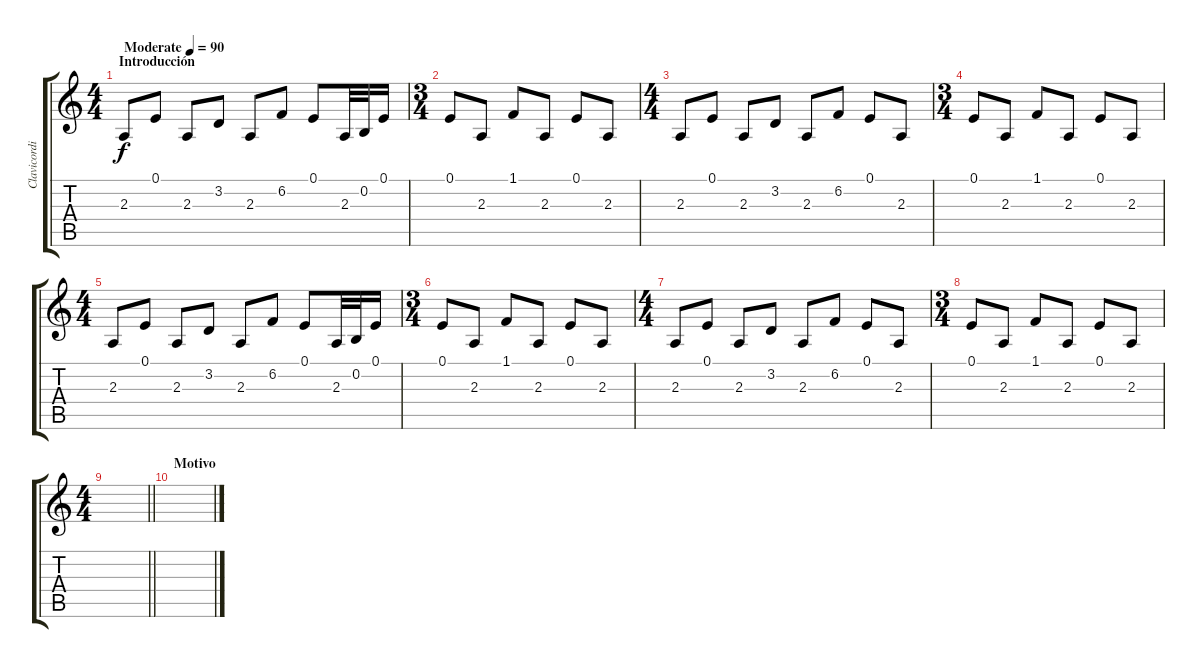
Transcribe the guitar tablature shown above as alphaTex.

\track ("Clavicordio" "Clavicordi") {instrument harpsichord}
\staff {score tabs}
\tuning (E4 B3 G3 D3 A2 E2) {hide}
\ts (4 4)
\section ("" "Introducción")
\tempo (90 "Moderate")
\clef g2
\ks c
2.3.8{dy f instrument harpsichord} 0.1.8 2.3.8 3.2.8 2.3.8 6.2.8 0.1.8 2.3.32 0.2.32 0.1.16 |
\ts (3 4)
0.1.8 2.3.8 1.1.8 2.3.8 0.1.8 2.3.8 |
\ts (4 4)
2.3.8 0.1.8 2.3.8 3.2.8 2.3.8 6.2.8 0.1.8 2.3.8 |
\ts (3 4)
0.1.8 2.3.8 1.1.8 2.3.8 0.1.8 2.3.8 |
\ts (4 4)
2.3.8 0.1.8 2.3.8 3.2.8 2.3.8 6.2.8 0.1.8 2.3.32 0.2.32 0.1.16 |
\ts (3 4)
0.1.8 2.3.8 1.1.8 2.3.8 0.1.8 2.3.8 |
\ts (4 4)
2.3.8 0.1.8 2.3.8 3.2.8 2.3.8 6.2.8 0.1.8 2.3.8 |
\ts (3 4)
0.1.8 2.3.8 1.1.8 2.3.8 0.1.8 2.3.8 |
\ts (4 4)
\barLineRight lightlight
|
\section ("" "Motivo")
